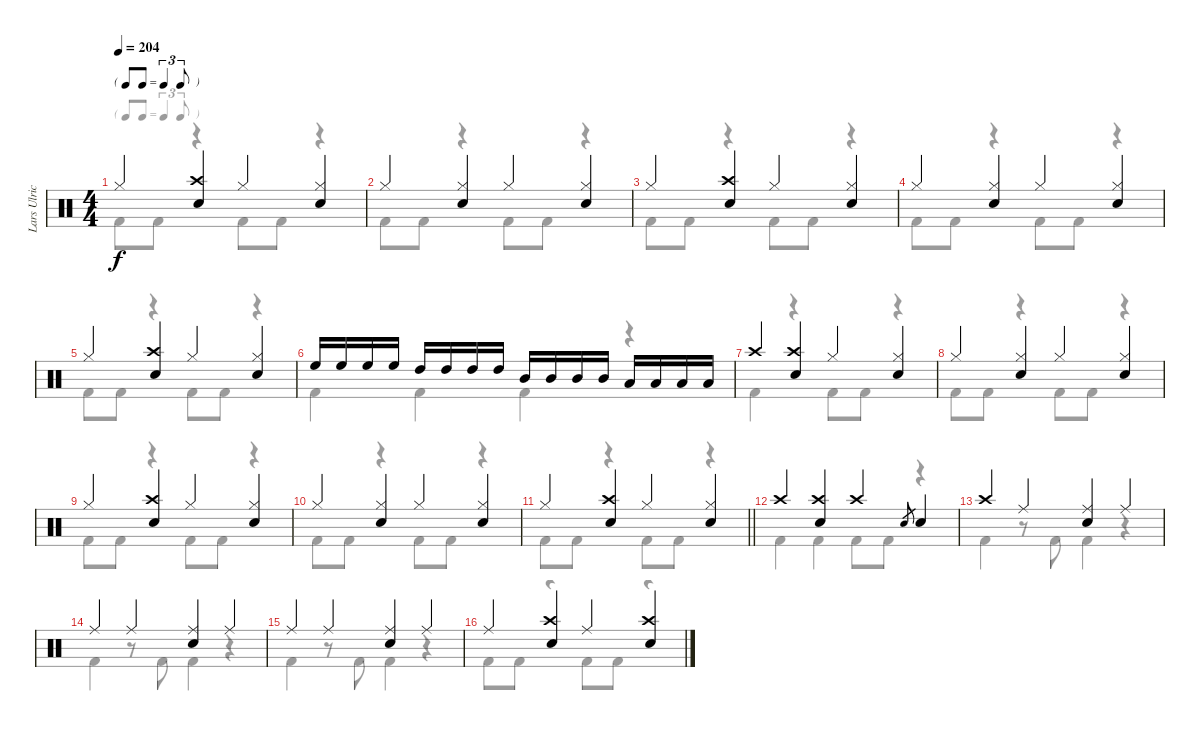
\track ("Lars Ulrich" "Lars Ulric") {instrument percussion}
\staff {score}
\articulation defaults
\voice
\ts (4 4)
\tf triplet8th
\tempo 204
\clef neutral
\ks c "Hi-Hat (closed)".4{dy f}
("Crash high (hit)" "Snare (hit) 2").4 "Hi-Hat (closed)".4 ("Hi-Hat (closed)" "Snare (hit) 2").4 |
"Hi-Hat (closed)".4 ("Hi-Hat (closed)" "Snare (hit) 2").4 "Hi-Hat (closed)".4 ("Hi-Hat (closed)" "Snare (hit) 2").4 |
"Hi-Hat (closed)".4 ("Crash high (hit)" "Snare (hit) 2").4 "Hi-Hat (closed)".4 ("Hi-Hat (closed)" "Snare (hit) 2").4 |
"Hi-Hat (closed)".4 ("Hi-Hat (closed)" "Snare (hit) 2").4 "Hi-Hat (closed)".4 ("Hi-Hat (closed)" "Snare (hit) 2").4 |
"Hi-Hat (closed)".4 ("Crash high (hit)" "Snare (hit) 2").4 "Hi-Hat (closed)".4 ("Hi-Hat (closed)" "Snare (hit) 2").4 |
"High Floor Tom (hit)".16 "High Floor Tom (hit)".16 "High Floor Tom (hit)".16 "High Floor Tom (hit)".16 "High Tom (hit)".16 "High Tom (hit)".16 "High Tom (hit)".16 "High Tom (hit)".16 "Mid Tom (hit)".16 "Mid Tom (hit)".16 "Mid Tom (hit)".16 "Mid Tom (hit)".16 "Low Tom (hit)".16 "Low Tom (hit)".16 "Low Tom (hit)".16 "Low Tom (hit)".16 |
"Crash high (hit)".4 ("Crash high (hit)" "Snare (hit) 2").4 "Hi-Hat (closed)".4 ("Hi-Hat (closed)" "Snare (hit) 2").4 |
"Hi-Hat (closed)".4 ("Hi-Hat (closed)" "Snare (hit) 2").4 "Hi-Hat (closed)".4 ("Hi-Hat (closed)" "Snare (hit) 2").4 |
"Hi-Hat (closed)".4 ("Crash high (hit)" "Snare (hit) 2").4 "Hi-Hat (closed)".4 ("Hi-Hat (closed)" "Snare (hit) 2").4 |
"Hi-Hat (closed)".4 ("Hi-Hat (closed)" "Snare (hit) 2").4 "Hi-Hat (closed)".4 ("Hi-Hat (closed)" "Snare (hit) 2").4 |
\barLineRight lightlight "Hi-Hat (closed)".4
("Crash high (hit)" "Snare (hit) 2").4 "Hi-Hat (closed)".4 ("Hi-Hat (closed)" "Snare (hit) 2").4 |
"Crash high (hit)".4 ("Crash high (hit)" "Snare (hit) 2").4 "Crash high (hit)".4 "Snare (hit) 2"{h}.8{gr} "Snare (hit) 2".4 |
"Crash high (hit)".4 "Ride (middle)".4 ("Ride (middle)" "Snare (hit) 2").4 "Ride (middle)".4 |
"Ride (middle)".4 "Ride (middle)".4 ("Ride (middle)" "Snare (hit) 2").4 "Ride (middle)".4 |
"Ride (middle)".4 "Ride (middle)".4 ("Ride (middle)" "Snare (hit) 2").4 "Ride (middle)".4 |
"Ride (middle)".4 ("Crash high (hit)" "Snare (hit) 2").4 "Ride (middle)".4 ("Crash high (hit)" "Snare (hit) 2").4
\voice
\clef neutral
\ottava regular
\simile none
\ks c "Kick (hit) 2".8{dy f} "Kick (hit) 2".8
r.4 "Kick (hit) 2".8 "Kick (hit) 2".8 r.4 |
"Kick (hit) 2".8 "Kick (hit) 2".8 r.4 "Kick (hit) 2".8 "Kick (hit) 2".8 r.4 |
"Kick (hit) 2".8 "Kick (hit) 2".8 r.4 "Kick (hit) 2".8 "Kick (hit) 2".8 r.4 |
"Kick (hit) 2".8 "Kick (hit) 2".8 r.4 "Kick (hit) 2".8 "Kick (hit) 2".8 r.4 |
"Kick (hit) 2".8 "Kick (hit) 2".8 r.4 "Kick (hit) 2".8 "Kick (hit) 2".8 r.4 |
"Kick (hit) 2".4 "Kick (hit) 2".4 "Kick (hit) 2".4 r.4 |
"Kick (hit) 2".4 r.4 "Kick (hit) 2".8 "Kick (hit) 2".8 r.4 |
"Kick (hit) 2".8 "Kick (hit) 2".8 r.4 "Kick (hit) 2".8 "Kick (hit) 2".8 r.4 |
"Kick (hit) 2".8 "Kick (hit) 2".8 r.4 "Kick (hit) 2".8 "Kick (hit) 2".8 r.4 |
"Kick (hit) 2".8 "Kick (hit) 2".8 r.4 "Kick (hit) 2".8 "Kick (hit) 2".8 r.4 |
\barLineRight lightlight "Kick (hit) 2".8 "Kick (hit) 2".8
r.4 "Kick (hit) 2".8 "Kick (hit) 2".8 r.4 |
"Kick (hit) 2".4 "Kick (hit) 2".4 "Kick (hit) 2".8 "Kick (hit) 2".8 r.4 |
"Kick (hit) 2".4 r.8 "Kick (hit) 2".8 "Kick (hit) 2".4 r.4 |
"Kick (hit) 2".4 r.8 "Kick (hit) 2".8 "Kick (hit) 2".4 r.4 |
"Kick (hit) 2".4 r.8 "Kick (hit) 2".8 "Kick (hit) 2".4 r.4 |
"Kick (hit) 2".8 "Kick (hit) 2".8 r.4 "Kick (hit) 2".8 "Kick (hit) 2".8 r.4
